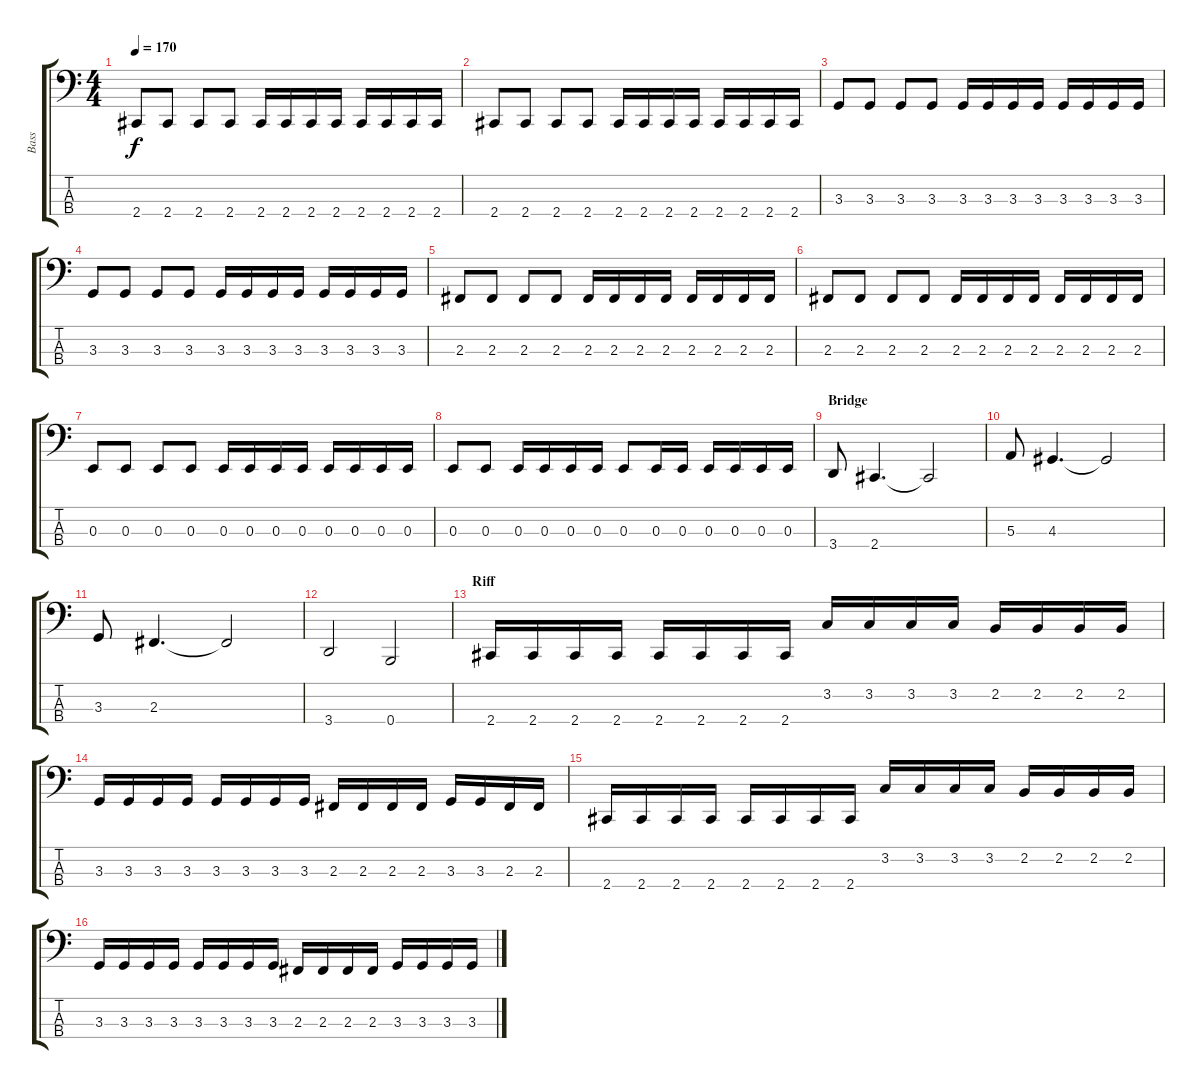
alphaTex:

\track ("Bass" "Bass") {instrument electricbasspick}
\staff {score tabs}
\tuning (D2 A1 E1 B0) {hide}
\ts (4 4)
\tempo 170
\clef f4
\ks c
2.4.8{dy f} 2.4.8 2.4.8 2.4.8 2.4.16 2.4.16 2.4.16 2.4.16 2.4.16 2.4.16 2.4.16 2.4.16 |
2.4.8 2.4.8 2.4.8 2.4.8 2.4.16 2.4.16 2.4.16 2.4.16 2.4.16 2.4.16 2.4.16 2.4.16 |
3.3.8 3.3.8 3.3.8 3.3.8 3.3.16 3.3.16 3.3.16 3.3.16 3.3.16 3.3.16 3.3.16 3.3.16 |
3.3.8 3.3.8 3.3.8 3.3.8 3.3.16 3.3.16 3.3.16 3.3.16 3.3.16 3.3.16 3.3.16 3.3.16 |
2.3.8 2.3.8 2.3.8 2.3.8 2.3.16 2.3.16 2.3.16 2.3.16 2.3.16 2.3.16 2.3.16 2.3.16 |
2.3.8 2.3.8 2.3.8 2.3.8 2.3.16 2.3.16 2.3.16 2.3.16 2.3.16 2.3.16 2.3.16 2.3.16 |
0.3.8 0.3.8 0.3.8 0.3.8 0.3.16 0.3.16 0.3.16 0.3.16 0.3.16 0.3.16 0.3.16 0.3.16 |
0.3.8 0.3.8 0.3.16 0.3.16 0.3.16 0.3.16 0.3.8 0.3.16 0.3.16 0.3.16 0.3.16 0.3.16 0.3.16 |
\section ("" "Bridge")
3.4.8 2.4.4{d} 2.4{t}.2 |
5.3.8 4.3.4{d} 4.3{t}.2 |
3.3.8 2.3.4{d} 2.3{t}.2 |
3.4.2 0.4.2 |
\section ("" "Riff")
2.4.16 2.4.16 2.4.16 2.4.16 2.4.16 2.4.16 2.4.16 2.4.16 3.2.16 3.2.16 3.2.16 3.2.16 2.2.16 2.2.16 2.2.16 2.2.16 |
3.3.16 3.3.16 3.3.16 3.3.16 3.3.16 3.3.16 3.3.16 3.3.16 2.3.16 2.3.16 2.3.16 2.3.16 3.3.16 3.3.16 2.3.16 2.3.16 |
2.4.16 2.4.16 2.4.16 2.4.16 2.4.16 2.4.16 2.4.16 2.4.16 3.2.16 3.2.16 3.2.16 3.2.16 2.2.16 2.2.16 2.2.16 2.2.16 |
3.3.16 3.3.16 3.3.16 3.3.16 3.3.16 3.3.16 3.3.16 3.3.16 2.3.16 2.3.16 2.3.16 2.3.16 3.3.16 3.3.16 3.3.16 3.3.16
